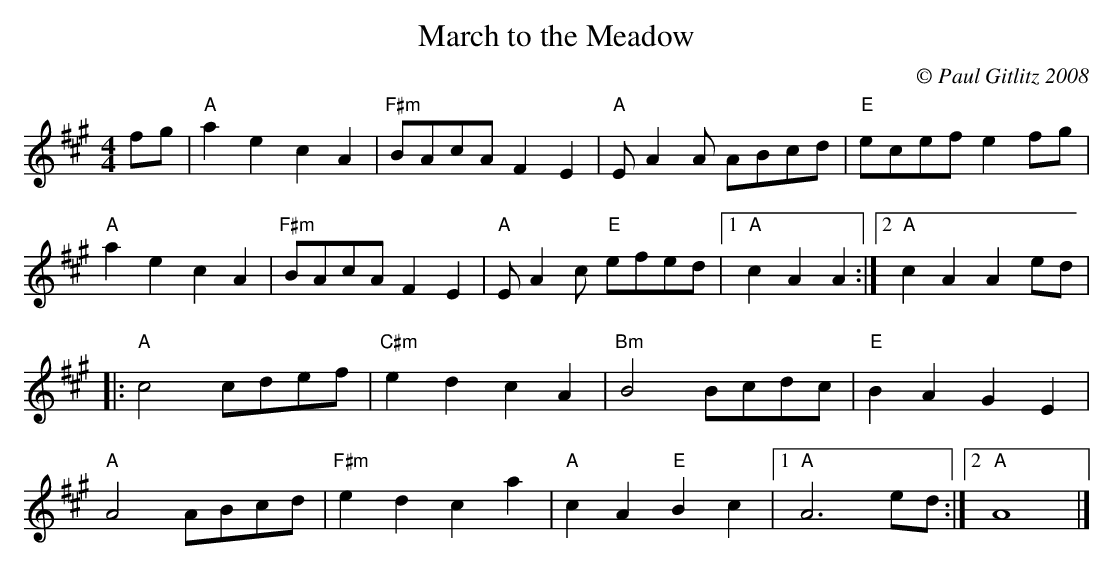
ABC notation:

X:1
T:March to the Meadow
M:4/4
C:© Paul Gitlitz 2008
K:A
fg|"A"a2e2c2A2|"F#m"BAcAF2E2|"A"EA2A ABcd|"E"ecef e2fg|!
"A"a2e2c2A2|"F#m"BAcAF2E2|"A"EA2c "E"efed|1"A"c2A2A2:|2"A"c2A2A2ed|!
|:"A"c4 cdef|"C#m"e2d2c2A2|"Bm"B4 Bcdc|"E"B2A2G2E2|!
"A"A4 ABcd|"F#m"e2d2c2a2|"A"c2A2"E"B2c2|1"A"A6ed:|2"A"A8|]
